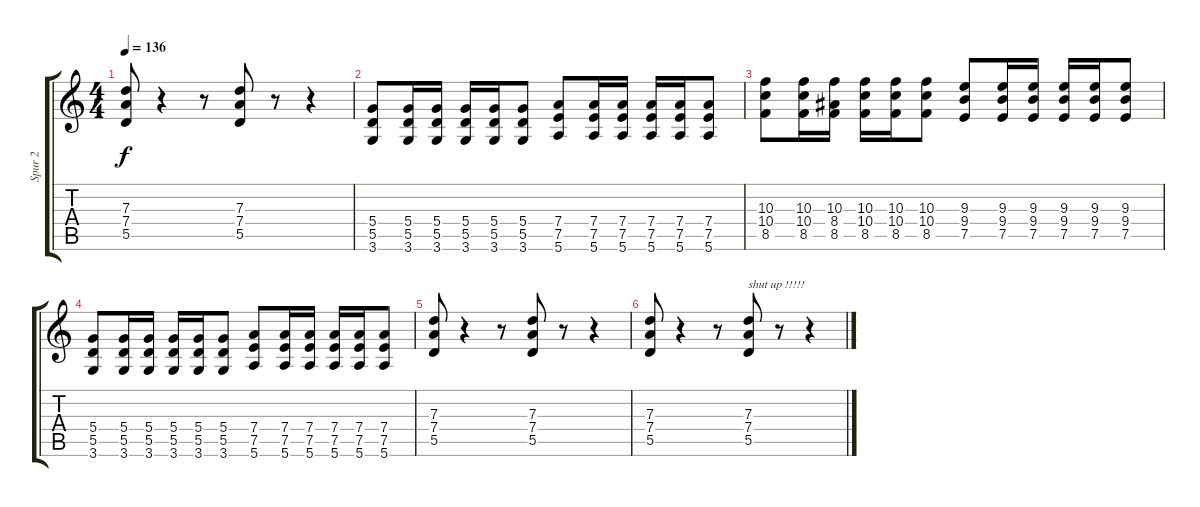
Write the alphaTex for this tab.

\track ("Spur 2" "Spur 2") {instrument distortionguitar}
\staff {score tabs}
\tuning (E4 B3 G3 D3 A2 E2) {hide}
\ts (4 4)
\tempo 136
\clef g2
\ks c
(7.3 7.4 5.5).8{dy f} r.4 r.8 (7.3 7.4 5.5).8 r.8 r.4 |
(5.4 5.5 3.6).8 (5.4 5.5 3.6).16 (5.4 5.5 3.6).16 (5.4 5.5 3.6).16 (5.4 5.5 3.6).16 (5.4 5.5 3.6).8 (7.4 7.5 5.6).8 (7.4 7.5 5.6).16 (7.4 7.5 5.6).16 (7.4 7.5 5.6).16 (7.4 7.5 5.6).16 (7.4 7.5 5.6).8 |
(10.3 10.4 8.5).8 (10.3 10.4 8.5).16 (10.3 8.4 8.5).16 (10.3 10.4 8.5).16 (10.3 10.4 8.5).16 (10.3 10.4 8.5).8 (9.3 9.4 7.5).8 (9.3 9.4 7.5).16 (9.3 9.4 7.5).16 (9.3 9.4 7.5).16 (9.3 9.4 7.5).16 (9.3 9.4 7.5).8 |
(5.4 5.5 3.6).8 (5.4 5.5 3.6).16 (5.4 5.5 3.6).16 (5.4 5.5 3.6).16 (5.4 5.5 3.6).16 (5.4 5.5 3.6).8 (7.4 7.5 5.6).8 (7.4 7.5 5.6).16 (7.4 7.5 5.6).16 (7.4 7.5 5.6).16 (7.4 7.5 5.6).16 (7.4 7.5 5.6).8 |
(7.3 7.4 5.5).8 r.4 r.8 (7.3 7.4 5.5).8 r.8 r.4 |
(7.3 7.4 5.5).8 r.4 r.8 (7.3 7.4 5.5).8{txt "shut up !!!!!"} r.8 r.4
